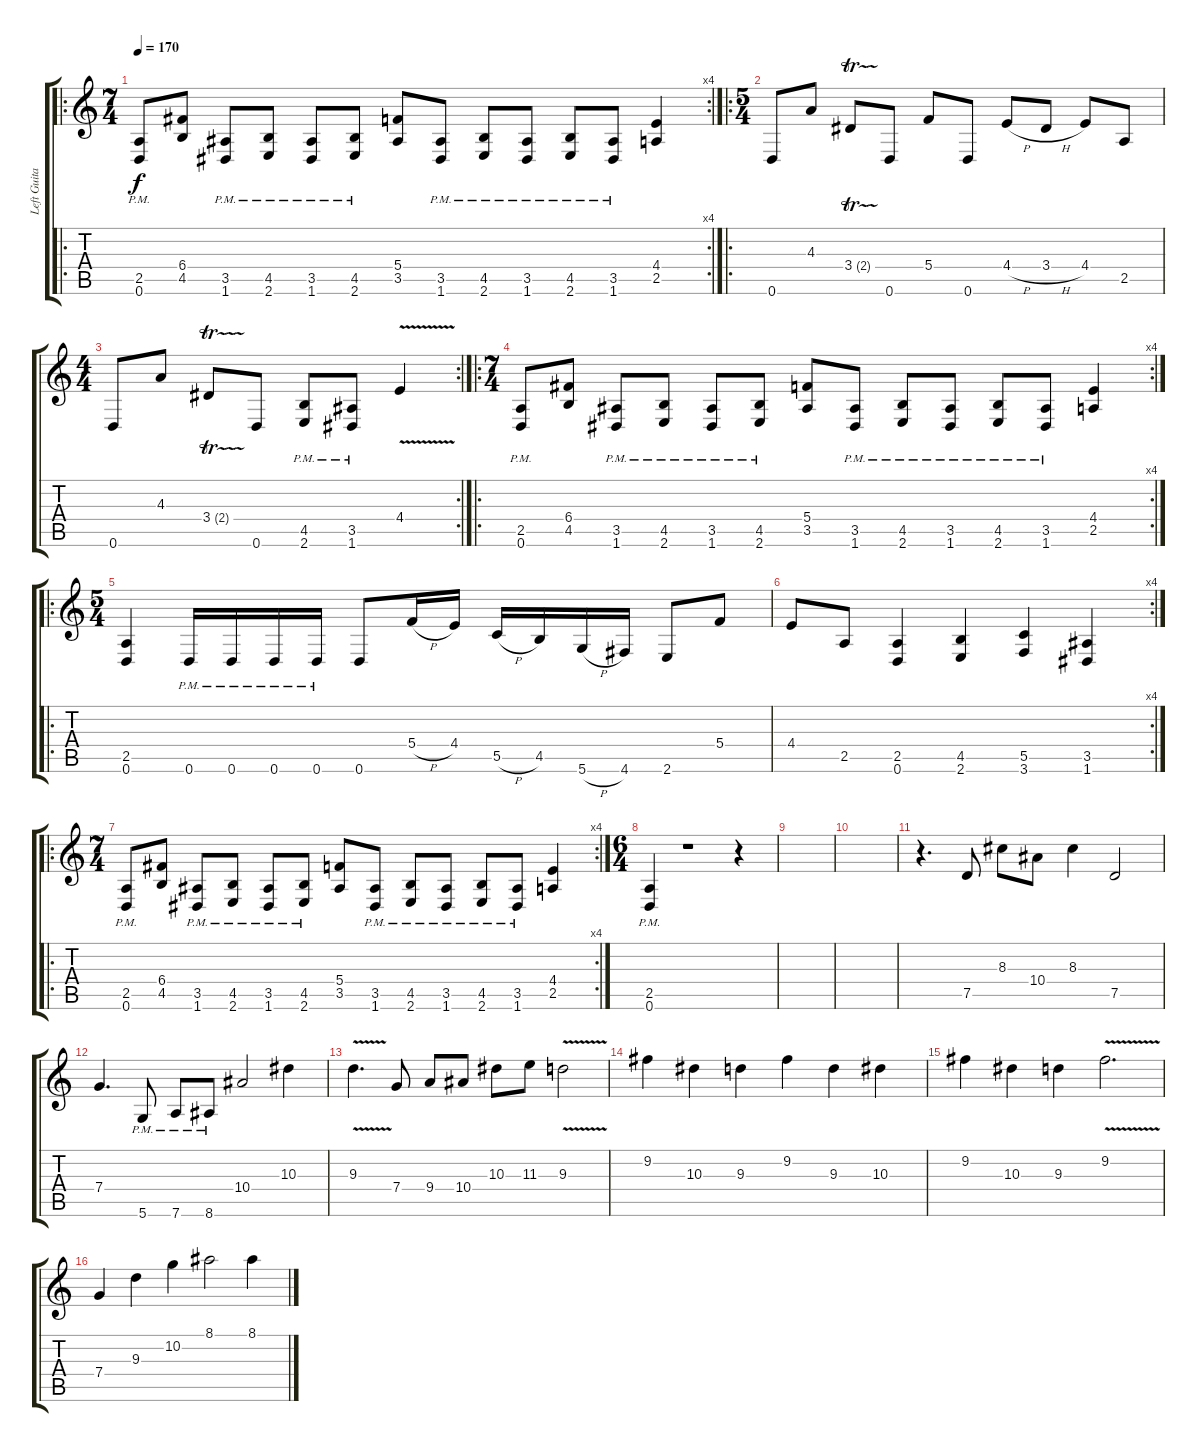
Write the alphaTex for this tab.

\track ("Left Guitar" "Left Guita") {instrument distortionguitar}
\staff {score tabs}
\tuning (D4 A3 F3 C3 G2 D2) {hide}
\ro
\rc 4
\ts (7 4)
\tempo 170
\clef g2
\ks c
(2.5{pm} 0.6{pm}).8{dy f} (6.4 4.5).8 (3.5{pm} 1.6{pm}).8 (4.5{pm} 2.6{pm}).8 (3.5{pm} 1.6{pm}).8 (4.5{pm} 2.6{pm}).8 (5.4 3.5).8 (3.5{pm} 1.6{pm}).8 (4.5{pm} 2.6{pm}).8 (3.5{pm} 1.6{pm}).8 (4.5{pm} 2.6{pm}).8 (3.5{pm} 1.6{pm}).8 (4.4 2.5).4 |
\ro
\ts (5 4)
0.6.8 4.3.8 3.4{tr (2 16)}.8 0.6.8 5.4.8 0.6.8 4.4{h}.8 3.4{h}.8 4.4.8 2.5.8 |
\rc 2
\ts (4 4)
0.6.8 4.3.8 3.4{tr (2 16)}.8 0.6.8 (4.5{pm} 2.6{pm}).8 (3.5{pm} 1.6{pm}).8 4.4{v}.4 |
\ro
\rc 4
\ts (7 4)
(2.5{pm} 0.6{pm}).8 (6.4 4.5).8 (3.5{pm} 1.6{pm}).8 (4.5{pm} 2.6{pm}).8 (3.5{pm} 1.6{pm}).8 (4.5{pm} 2.6{pm}).8 (5.4 3.5).8 (3.5{pm} 1.6{pm}).8 (4.5{pm} 2.6{pm}).8 (3.5{pm} 1.6{pm}).8 (4.5{pm} 2.6{pm}).8 (3.5{pm} 1.6{pm}).8 (4.4 2.5).4 |
\ro
\ts (5 4)
(2.5 0.6).4 0.6{pm}.16 0.6{pm}.16 0.6{pm}.16 0.6{pm}.16 0.6.8 5.4{h}.16 4.4.16 5.5{h}.16 4.5.16 5.6{h}.16 4.6.16 2.6.8 5.4.8 |
\rc 4
4.4.8 2.5.8 (2.5 0.6).4 (4.5 2.6).4 (5.5 3.6).4 (3.5 1.6).4 |
\ro
\rc 4
\ts (7 4)
(2.5{pm} 0.6{pm}).8 (6.4 4.5).8 (3.5{pm} 1.6{pm}).8 (4.5{pm} 2.6{pm}).8 (3.5{pm} 1.6{pm}).8 (4.5{pm} 2.6{pm}).8 (5.4 3.5).8 (3.5{pm} 1.6{pm}).8 (4.5{pm} 2.6{pm}).8 (3.5{pm} 1.6{pm}).8 (4.5{pm} 2.6{pm}).8 (3.5{pm} 1.6{pm}).8 (4.4 2.5).4 |
\ts (6 4)
(2.5{pm} 0.6{pm}).4 r.1 r.4 |
|
|
r.4{d} 7.5.8 8.3.8 10.4.8 8.3.4 7.5.2 |
7.4.4{d} 5.6{pm}.8 7.6{pm}.8 8.6{pm}.8 10.4.2 10.3.4 |
9.3{v}.4{d} 7.4.8 9.4.8 10.4.8 10.3.8 11.3.8 9.3{v}.2 |
9.2.4 10.3.4 9.3.4 9.2.4 9.3.4 10.3.4 |
9.2.4 10.3.4 9.3.4 9.2{v}.2{d} |
7.4.4 9.3.4 10.2.4 8.1.2 8.1.4
